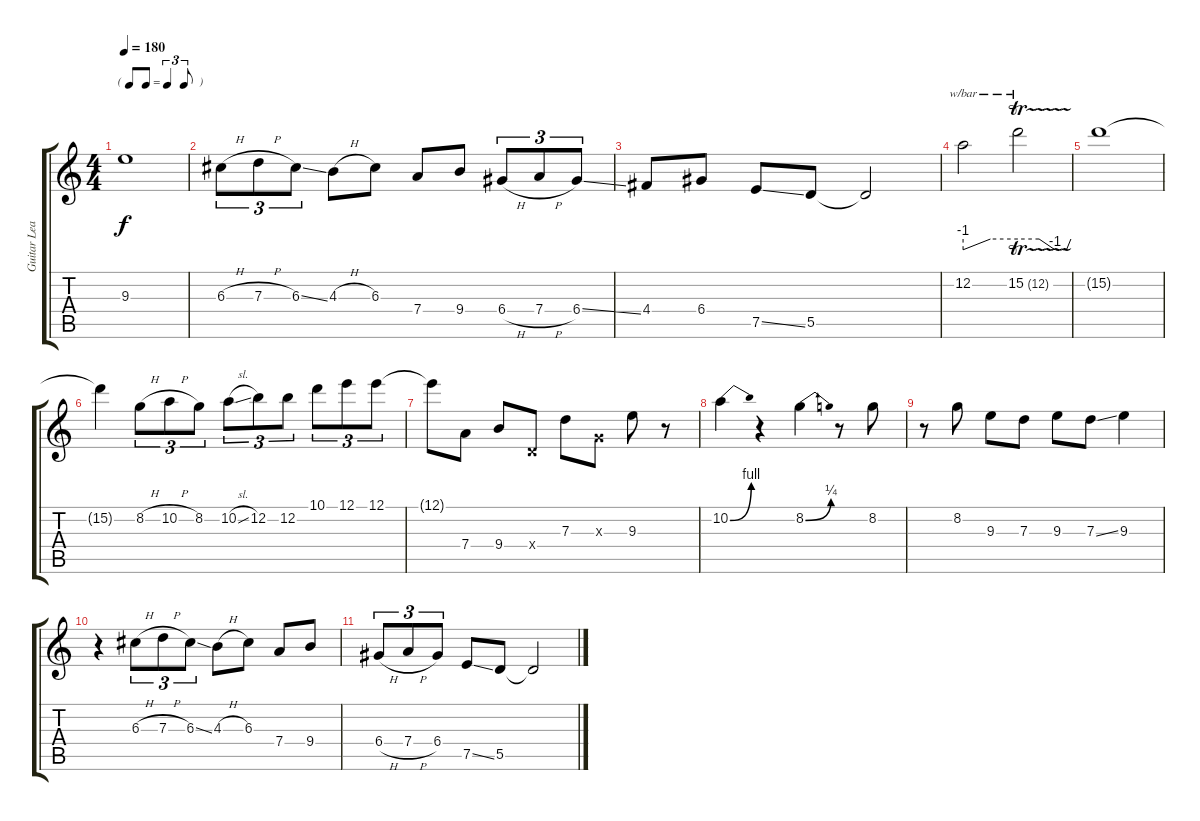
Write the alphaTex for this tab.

\track ("Guitar Lead" "Guitar Lea") {instrument overdrivenguitar}
\staff {score tabs}
\tuning (E4 B3 G3 D3 A2 E2) {hide}
\ts (4 4)
\tf triplet8th
\tempo 180
\clef g2
\ks c
9.3.1{dy f} |
6.3{h}.8{tu (3 2)} 7.3{h}.8{tu (3 2)} 6.3{ss}.8{tu (3 2)} 4.3{h}.8 6.3.8 7.4.8 9.4.8 6.4{h}.8{tu (3 2)} 7.4{h}.8{tu (3 2)} 6.4{ss}.8{tu (3 2)} |
4.4.8 6.4.8 7.5{ss}.8 5.5.8 5.5{t}.2 |
12.2.2{tbe (custom default 0 -4 30 0 60 0)} 15.2{tr (12 16)}.2{tbe (custom default 0 0 24 0 42 -4 55 -4 60 0)} |
15.2{t}.1 |
15.2{t}.4 8.2{h}.8{tu (3 2)} 10.2{h}.8{tu (3 2)} 8.2.8{tu (3 2)} 10.2{sl}.8{tu (3 2)} 12.2.8{tu (3 2)} 12.2.8{tu (3 2)} 10.1.8{tu (3 2)} 12.1.8{tu (3 2)} 12.1.8{tu (3 2)} |
12.1{t}.8 7.4.8 9.4.8 0.4{x}.8 7.3.8 0.3{x}.8 9.3.8 r.8 |
10.2{be (bend 0 0 60 4)}.4{volume 0} r.4 8.2{be (bend 0 0 60 1)}.4 r.8 8.2.8 |
r.8 8.2.8 9.3.8 7.3.8 9.3.8 7.3{ss}.8 9.3.4 |
r.4 6.3{h}.8{tu (3 2)} 7.3{h}.8{tu (3 2)} 6.3{ss}.8{tu (3 2)} 4.3{h}.8 6.3.8 7.4.8 9.4.8 |
6.4{h}.8{tu (3 2)} 7.4{h}.8{tu (3 2)} 6.4.8{tu (3 2)} 7.5{ss}.8 5.5.8 5.5{t}.2
